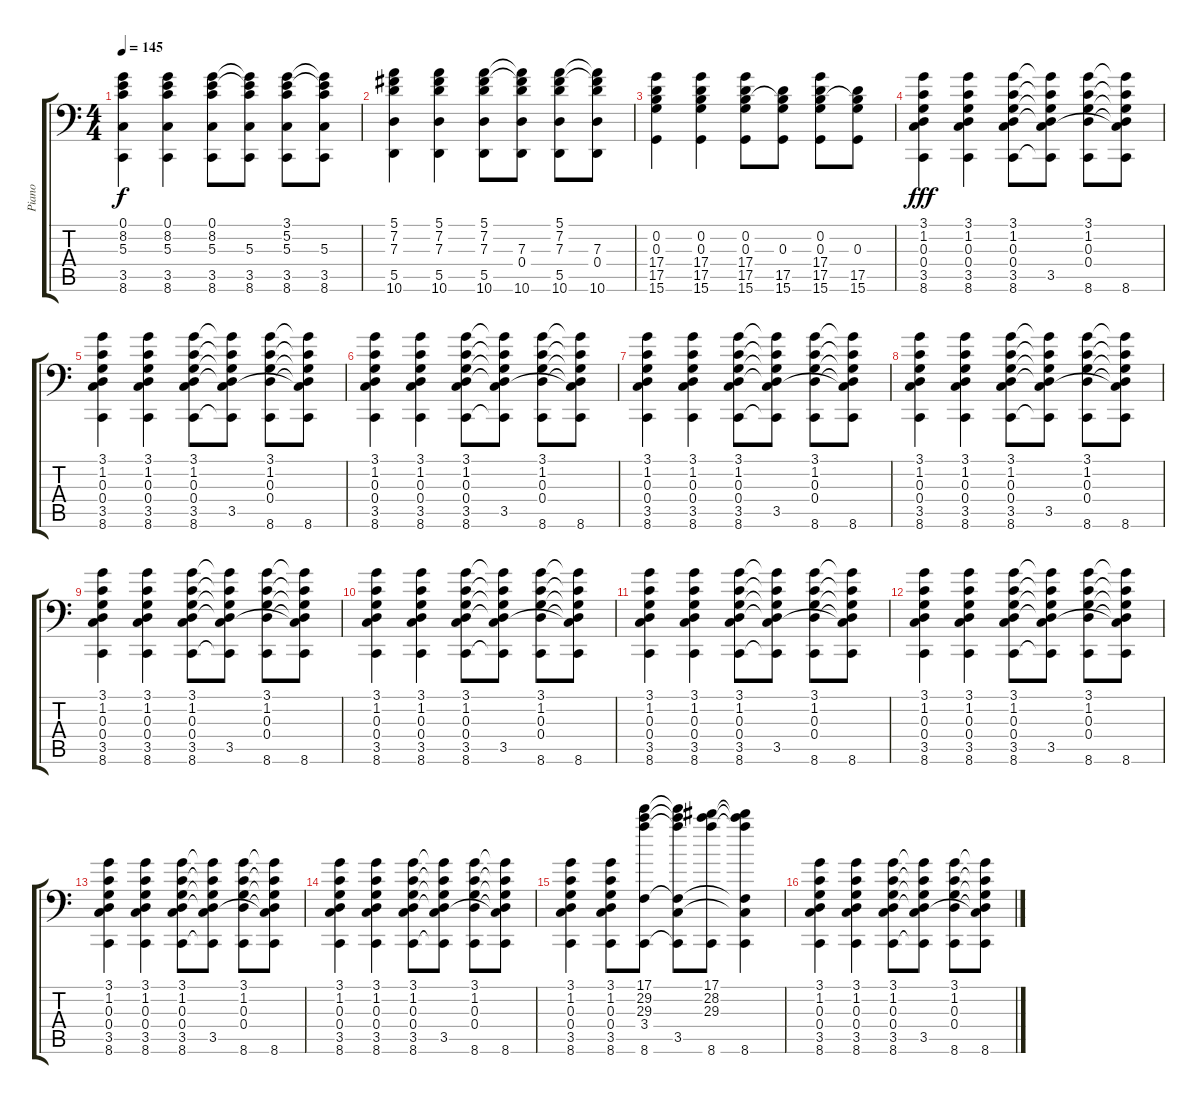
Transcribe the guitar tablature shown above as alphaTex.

\track ("Piano" "Piano") {instrument honkytonkpiano}
\staff {score tabs}
\tuning (E4 B3 G3 D3 A2 E1) {hide}
\ts (4 4)
\tempo 145
\clef f4
\ks c
(0.1 8.2 5.3 3.5 8.6).4{dy f} (0.1 8.2 5.3 3.5 8.6).4 (0.1 8.2 5.3 3.5 8.6).8 (0.1{t} 8.2{t} 5.3 3.5 8.6).8 (3.1 5.2 5.3 3.5 8.6).8 (3.1{t} 5.2{t} 5.3 3.5 8.6).8 |
(5.1 7.2 7.3 5.5 10.6).4 (5.1 7.2 7.3 5.5 10.6).4 (5.1 7.2 7.3 5.5 10.6).8 (5.1{t} 7.2{t} 7.3 0.4 10.6).8 (5.1 7.2 7.3 5.5 10.6).8 (5.1{t} 7.2{t} 7.3 0.4 10.6).8 |
(0.2 0.3 17.4 17.5 15.6).4 (0.2 0.3 17.4 17.5 15.6).4 (0.2 0.3 17.4 17.5 15.6).8 (0.2{t} 0.3 17.5 15.6).8 (0.2 0.3 17.4 17.5 15.6).8 (0.2{t} 0.3 17.5 15.6).8 |
(3.1 1.2 0.3 0.4 3.5 8.6).4{dy fff} (3.1 1.2 0.3 0.4 3.5 8.6).4 (3.1 1.2 0.3 0.4 3.5 8.6).8 (3.1{t} 1.2{t} 0.3{t} 0.4{t} 3.5 8.6{t}).8 (3.1 1.2 0.3 0.4 8.6).8 (3.1{t} 1.2{t} 0.3{t} 0.4{t} 3.5{t} 8.6).8 |
(3.1 1.2 0.3 0.4 3.5 8.6).4 (3.1 1.2 0.3 0.4 3.5 8.6).4 (3.1 1.2 0.3 0.4 3.5 8.6).8 (3.1{t} 1.2{t} 0.3{t} 0.4{t} 3.5 8.6{t}).8 (3.1 1.2 0.3 0.4 8.6).8 (3.1{t} 1.2{t} 0.3{t} 0.4{t} 3.5{t} 8.6).8 |
(3.1 1.2 0.3 0.4 3.5 8.6).4 (3.1 1.2 0.3 0.4 3.5 8.6).4 (3.1 1.2 0.3 0.4 3.5 8.6).8 (3.1{t} 1.2{t} 0.3{t} 0.4{t} 3.5 8.6{t}).8 (3.1 1.2 0.3 0.4 8.6).8 (3.1{t} 1.2{t} 0.3{t} 0.4{t} 3.5{t} 8.6).8 |
(3.1 1.2 0.3 0.4 3.5 8.6).4 (3.1 1.2 0.3 0.4 3.5 8.6).4 (3.1 1.2 0.3 0.4 3.5 8.6).8 (3.1{t} 1.2{t} 0.3{t} 0.4{t} 3.5 8.6{t}).8 (3.1 1.2 0.3 0.4 8.6).8 (3.1{t} 1.2{t} 0.3{t} 0.4{t} 3.5{t} 8.6).8 |
(3.1 1.2 0.3 0.4 3.5 8.6).4 (3.1 1.2 0.3 0.4 3.5 8.6).4 (3.1 1.2 0.3 0.4 3.5 8.6).8 (3.1{t} 1.2{t} 0.3{t} 0.4{t} 3.5 8.6{t}).8 (3.1 1.2 0.3 0.4 8.6).8 (3.1{t} 1.2{t} 0.3{t} 0.4{t} 3.5{t} 8.6).8 |
(3.1 1.2 0.3 0.4 3.5 8.6).4 (3.1 1.2 0.3 0.4 3.5 8.6).4 (3.1 1.2 0.3 0.4 3.5 8.6).8 (3.1{t} 1.2{t} 0.3{t} 0.4{t} 3.5 8.6{t}).8 (3.1 1.2 0.3 0.4 8.6).8 (3.1{t} 1.2{t} 0.3{t} 0.4{t} 3.5{t} 8.6).8 |
(3.1 1.2 0.3 0.4 3.5 8.6).4 (3.1 1.2 0.3 0.4 3.5 8.6).4 (3.1 1.2 0.3 0.4 3.5 8.6).8 (3.1{t} 1.2{t} 0.3{t} 0.4{t} 3.5 8.6{t}).8 (3.1 1.2 0.3 0.4 8.6).8 (3.1{t} 1.2{t} 0.3{t} 0.4{t} 3.5{t} 8.6).8 |
(3.1 1.2 0.3 0.4 3.5 8.6).4 (3.1 1.2 0.3 0.4 3.5 8.6).4 (3.1 1.2 0.3 0.4 3.5 8.6).8 (3.1{t} 1.2{t} 0.3{t} 0.4{t} 3.5 8.6{t}).8 (3.1 1.2 0.3 0.4 8.6).8 (3.1{t} 1.2{t} 0.3{t} 0.4{t} 3.5{t} 8.6).8 |
(3.1 1.2 0.3 0.4 3.5 8.6).4 (3.1 1.2 0.3 0.4 3.5 8.6).4 (3.1 1.2 0.3 0.4 3.5 8.6).8 (3.1{t} 1.2{t} 0.3{t} 0.4{t} 3.5 8.6{t}).8 (3.1 1.2 0.3 0.4 8.6).8 (3.1{t} 1.2{t} 0.3{t} 0.4{t} 3.5{t} 8.6).8 |
(3.1 1.2 0.3 0.4 3.5 8.6).4 (3.1 1.2 0.3 0.4 3.5 8.6).4 (3.1 1.2 0.3 0.4 3.5 8.6).8 (3.1{t} 1.2{t} 0.3{t} 0.4{t} 3.5 8.6{t}).8 (3.1 1.2 0.3 0.4 8.6).8 (3.1{t} 1.2{t} 0.3{t} 0.4{t} 3.5{t} 8.6).8 |
(3.1 1.2 0.3 0.4 3.5 8.6).4 (3.1 1.2 0.3 0.4 3.5 8.6).4 (3.1 1.2 0.3 0.4 3.5 8.6).8 (3.1{t} 1.2{t} 0.3{t} 0.4{t} 3.5 8.6{t}).8 (3.1 1.2 0.3 0.4 8.6).8 (3.1{t} 1.2{t} 0.3{t} 0.4{t} 3.5{t} 8.6).8 |
(3.1 1.2 0.3 0.4 3.5 8.6).4 (3.1 1.2 0.3 0.4 3.5 8.6).8 (17.1 29.2 29.3 3.4 8.6).8 (17.1{t} 29.2{t} 29.3{t} 3.4{t} 3.5 8.6{t}).8 (17.1 28.2 29.3 8.6).8 (17.1{t} 28.2{t} 29.3{t} 3.4{t} 3.5{t} 8.6).4 |
(3.1 1.2 0.3 0.4 3.5 8.6).4 (3.1 1.2 0.3 0.4 3.5 8.6).4 (3.1 1.2 0.3 0.4 3.5 8.6).8 (3.1{t} 1.2{t} 0.3{t} 0.4{t} 3.5 8.6{t}).8 (3.1 1.2 0.3 0.4 8.6).8 (3.1{t} 1.2{t} 0.3{t} 0.4{t} 3.5{t} 8.6).8
